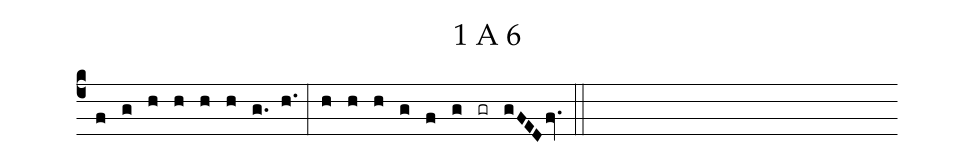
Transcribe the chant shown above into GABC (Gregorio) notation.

name: 1 A 6;
%%
(c4) (f)(g)(h) (h)(h)(h) (g.)(h.) (:) (h)(h)(h) (g)(f) (g) (gr) (gFEDfv.) (::)
